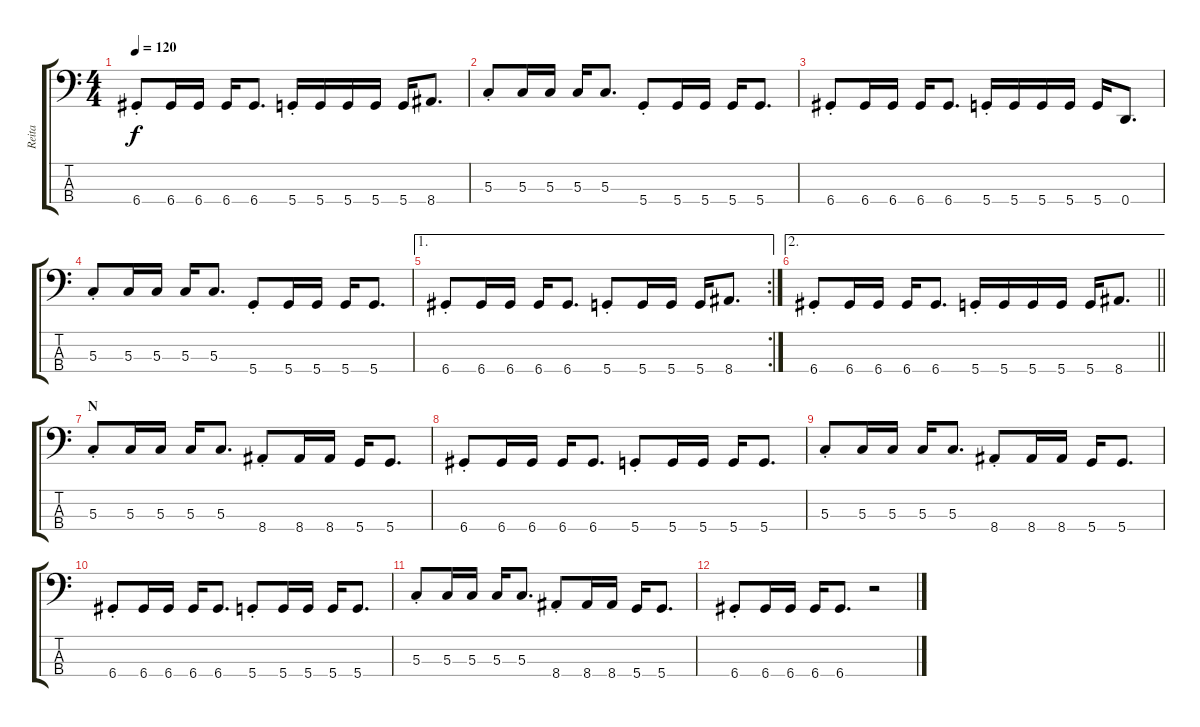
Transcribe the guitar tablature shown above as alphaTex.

\track ("Reita" "Reita") {instrument electricbasspick}
\staff {score tabs}
\tuning (F2 C2 G1 D1) {hide}
\ts (4 4)
\tempo 120
\clef f4
\ks c
6.4{st}.8{dy f} 6.4.16 6.4.16 6.4.16 6.4.8{d} 5.4{st}.16 5.4.16 5.4.16 5.4.16 5.4.16 8.4.8{d} |
5.3{st}.8 5.3.16 5.3.16 5.3.16 5.3.8{d} 5.4{st}.8 5.4.16 5.4.16 5.4.16 5.4.8{d} |
6.4{st}.8 6.4.16 6.4.16 6.4.16 6.4.8{d} 5.4{st}.16 5.4.16 5.4.16 5.4.16 5.4.16 0.4.8{d} |
5.3{st}.8 5.3.16 5.3.16 5.3.16 5.3.8{d} 5.4{st}.8 5.4.16 5.4.16 5.4.16 5.4.8{d} |
\ae 1
\rc 2
6.4{st}.8 6.4.16 6.4.16 6.4.16 6.4.8{d} 5.4{st}.8 5.4.16 5.4.16 5.4.16 8.4.8{d} |
\ae 2
\barLineRight lightlight
6.4{st}.8 6.4.16 6.4.16 6.4.16 6.4.8{d} 5.4{st}.16 5.4.16 5.4.16 5.4.16 5.4.16 8.4.8{d} |
\section ("" "N")
5.3{st}.8{volume 0} 5.3.16 5.3.16 5.3.16 5.3.8{d} 8.4{st}.8 8.4.16 8.4.16 5.4.16 5.4.8{d} |
6.4{st}.8 6.4.16 6.4.16 6.4.16 6.4.8{d} 5.4{st}.8 5.4.16 5.4.16 5.4.16 5.4.8{d} |
5.3{st}.8 5.3.16 5.3.16 5.3.16 5.3.8{d} 8.4{st}.8 8.4.16 8.4.16 5.4.16 5.4.8{d} |
6.4{st}.8 6.4.16 6.4.16 6.4.16 6.4.8{d} 5.4{st}.8 5.4.16 5.4.16 5.4.16 5.4.8{d} |
5.3{st}.8 5.3.16 5.3.16 5.3.16 5.3.8{d} 8.4{st}.8 8.4.16 8.4.16 5.4.16 5.4.8{d} |
6.4{st}.8 6.4.16 6.4.16 6.4.16 6.4.8{d} r.2
